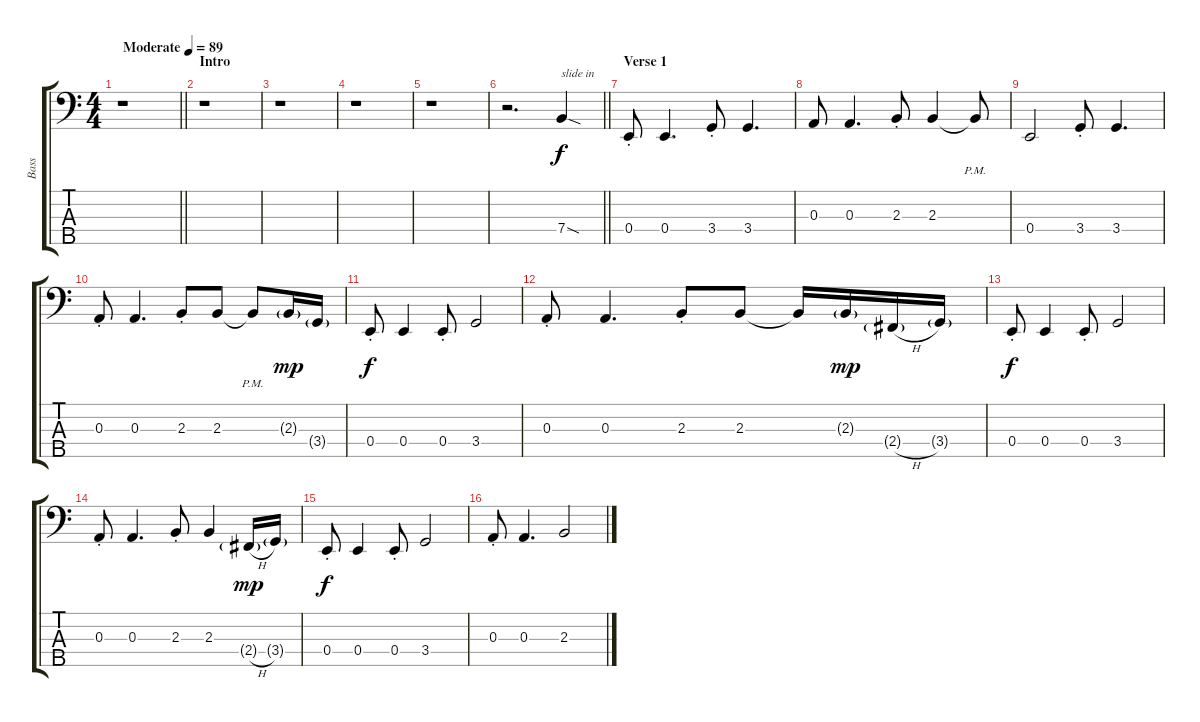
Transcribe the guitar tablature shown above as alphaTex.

\track ("Bass" "Bass") {instrument electricbassfinger}
\staff {score tabs}
\tuning (G2 D2 A1 E1 B0) {hide}
\ts (4 4)
\tempo (89 "Moderate")
\clef f4
\barLineRight lightlight
\ks c
r.1{dy f instrument electricbassfinger} |
\section ("" "Intro")
r.1 |
r.1 |
r.1 |
r.1 |
\barLineRight lightlight
r.2{d} 7.4{sod}.4{txt "slide in"} |
\section ("" "Verse 1")
0.4{st}.8 0.4.4{d} 3.4{st}.8 3.4.4{d} |
0.3.8 0.3.4{d} 2.3{st}.8 2.3.4 2.3{pm t}.8 |
0.4.2 3.4{st}.8 3.4.4{d} |
0.3{st}.8 0.3.4{d} 2.3{st}.8 2.3.8 2.3{pm t}.8 2.3{g}.16{dy mp} 3.4{g}.16 |
0.4{st}.8{dy f} 0.4.4 0.4{st}.8 3.4.2 |
0.3{st}.8 0.3.4{d} 2.3{st}.8 2.3.8 2.3{t}.16 2.3{g}.16{dy mp} 2.4{h g}.16 3.4{g}.16 |
0.4{st}.8{dy f} 0.4.4 0.4{st}.8 3.4.2 |
0.3{st}.8 0.3.4{d} 2.3{st}.8 2.3.4 2.4{h g}.16{dy mp} 3.4{g}.16 |
0.4{st}.8{dy f} 0.4.4 0.4{st}.8 3.4.2 |
0.3{st}.8 0.3.4{d} 2.3.2
